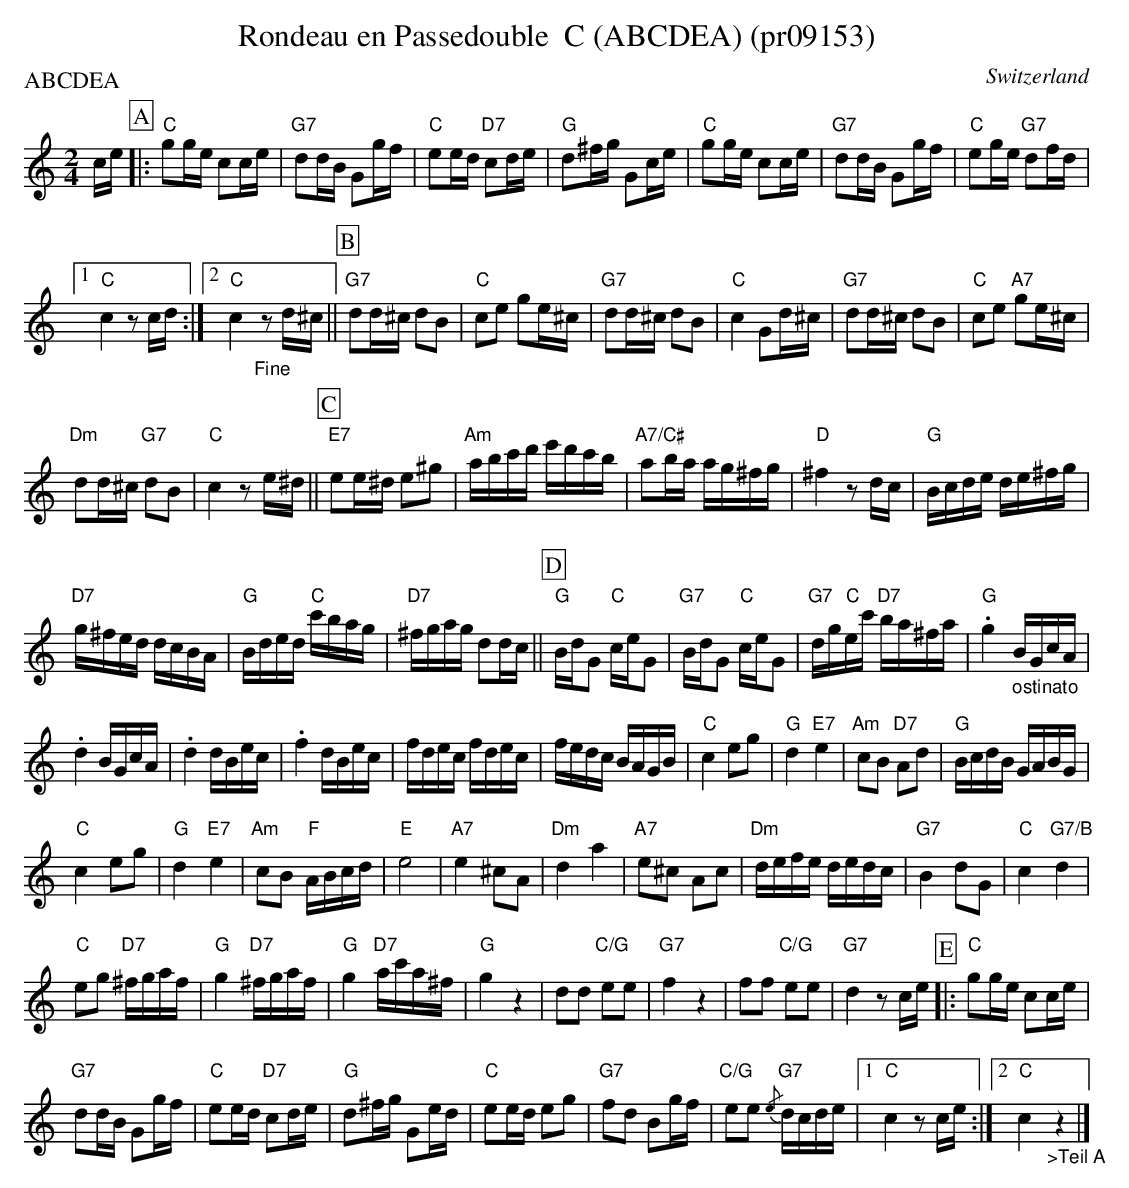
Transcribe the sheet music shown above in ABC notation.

X:1
T:Rondeau en Passedouble  C (ABCDEA) (pr09153)
P:ABCDEA
M:2/4
L:1/16
O:Switzerland
K:C major
ce [P:A] |: "C"g2ge c2ce | "G7"d2dB G2gf | "C"e2ed "D7"c2de | "G"d2^fg G2ce | "C"g2ge c2ce | "G7"d2dB G2gf | "C"e2ge "G7"d2fd |1
"C"c4z2cd :|2 "C"c4"_Fine"z2 d^c || [P:B] "G7"d2d^c d2B2 | "C"c2e2 g2e^c | "G7"d2d^c d2B2 | "C"c4G2d^c | "G7"d2d^c d2B2 | "C"c2e2 "A7"g2e^c |
"Dm"d2d^c "G7"d2B2 | "C"c4z2e^d || [P:C] "E7"e2e^d e2^g2 | "Am"abc'd' e'd'c'b | "A7/C#"a2ba ag^fg | "D"^f4z2dc | "G"Bcde de^fg |
"D7"g^fed dcBA | "G"Bded "C"c'bag | "D7"^fgag d2dc || [P:D] "G"BdG2 "C"ceG2 | "G7"BdG2 "C"ceG2 | "G7"dg"C"ec' "D7"ba^fa | "G".g4 "_ ostinato"BGcA |
.d4 BGcA | .d4 dBec | .f4 dBec | fdec fdec | fedc BAGB | "C"c4e2g2 | "G"d4"E7"e4 | "Am"c2B2 "D7"A2d2 | "G"BcdB GABG |
"C"c4e2g2 | "G"d4"E7"e4 | "Am"c2B2 "F"ABcd | "E"e8 | "A7"e4 ^c2A2 | "Dm"d4a4 | "A7"e2^c2 A2c2 | "Dm"defe dedc | "G7"B4 d2G2 | "C"c4"G7/B"d4 |
"C"e2g2 "D7"^fgaf | "G"g4 "D7"^fgaf | "G"g4 "D7"ac'a^f | "G"g4z4 | d2d2 "C/G"e2e2 | "G7"f4z4 | f2f2 "C/G"e2e2 | "G7"d4z2ce [P:E] |: "C"g2ge c2ce |
"G7"d2dB G2gf | "C"e2ed "D7"c2de | "G"d2^fg G2ed | "C"e2ed e2g2 | "G7"f2d2 B2gf | "C/G"e2e2 {/e}"G7"dcde |1 "C"c4z2ce :|2 "C"c4"_>Teil A"z4 |]
